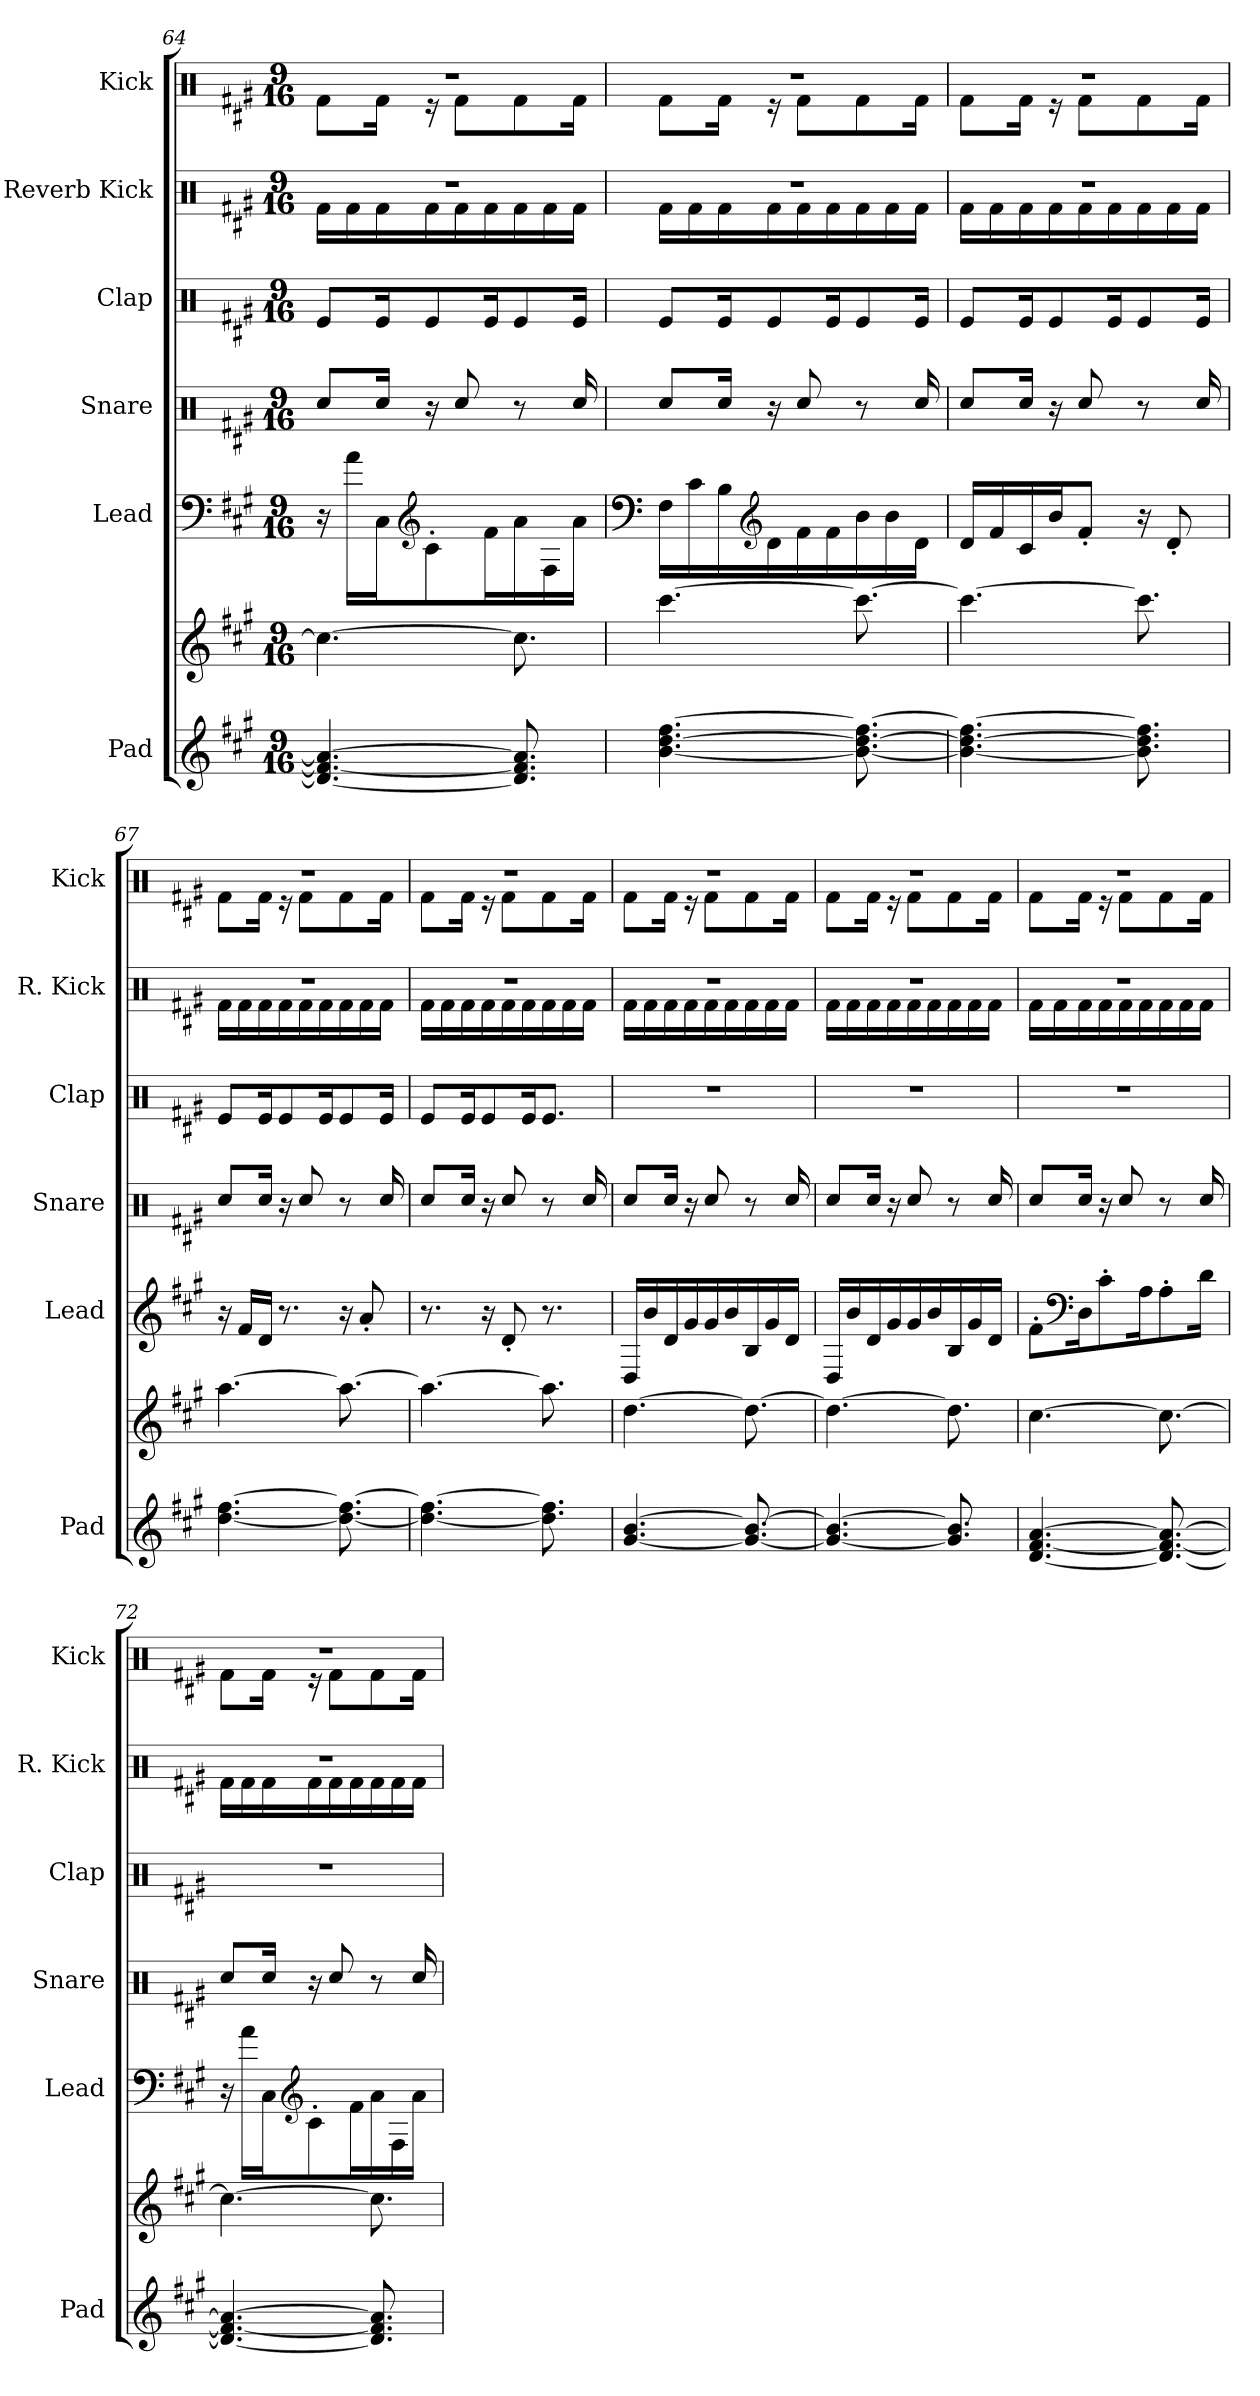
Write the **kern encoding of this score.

**kern	**kern	**kern	**kern	**kern	**kern	**kern
*part6	*part6	*part5	*part4	*part3	*part2	*part1
*staff7	*staff6	*staff5	*staff4	*staff3	*staff2	*staff1
*I"Pad	*	*I"Lead	*I"Snare	*I"Clap	*I"Reverb Kick	*I"Kick
*I'Pad	*	*I'Lead	*I'Snare	*I'Clap	*I'R. Kick	*I'Kick
*clefG2	*clefG2	*clefF4	*clefX	*clefX	*clefX	*clefX
*k[f#c#g#]	*k[f#c#g#]	*k[f#c#g#]	*k[f#c#g#]	*k[f#c#g#]	*k[f#c#g#]	*k[f#c#g#]
*M9/16	*M9/16	*M9/16	*M9/16	*M9/16	*M9/16	*M9/16
=64	=64	=64	=64	=64	=64	=64
*	*	*	*	*	*^	*^
4.d/_ 4.f#/_ 4.a/_	4.cc#\_	16r	8Rcc/L	8Re/L	16%9r	16Rf\LL	16%9r	8Rf\L
.	.	16a\LL	.	.	.	16Rf\	.	.
.	.	16C#\J	16Rcc/Jk	16Re/K	.	16Rf\	.	16Rf\Jk
*	*	*clefG2	*	*	*	*	*	*
.	.	8c#'\	16r	8Re/	.	16Rf\	.	16r
.	.	.	8Rcc/	.	.	16Rf\	.	8Rf\L
.	.	16f#\L	.	16Re/K	.	16Rf\	.	.
8.d/] 8.f#/] 8.a/]	8.cc#\]	16a\	8r	8Re/	.	16Rf\	.	8Rf\
.	.	16F#\	.	.	.	16Rf\	.	.
.	.	16a\JJ	16Rcc/	16Re/Jk	.	16Rf\JJ	.	16Rf\Jk
!!LO:LB:g=z	!!
=65	=65	=65	=65	=65	=65	=65	=65	=65
*	*	*clefF4	*	*	*	*	*	*
[4.b\ [4.dd\ [4.ff#\	[4.ccc#\	16F#\LL	8Rcc/L	8Re/L	16%9r	16Rf\LL	16%9r	8Rf\L
.	.	16c#\	.	.	.	16Rf\	.	.
.	.	16B\	16Rcc/Jk	16Re/K	.	16Rf\	.	16Rf\Jk
*	*	*clefG2	*	*	*	*	*	*
.	.	16d\	16r	8Re/	.	16Rf\	.	16r
.	.	16f#\	8Rcc/	.	.	16Rf\	.	8Rf\L
.	.	16f#\	.	16Re/K	.	16Rf\	.	.
8.b\_ 8.dd\_ 8.ff#\_	8.ccc#\_	16b\	8r	8Re/	.	16Rf\	.	8Rf\
.	.	16b\	.	.	.	16Rf\	.	.
.	.	16d\JJ	16Rcc/	16Re/Jk	.	16Rf\JJ	.	16Rf\Jk
=66	=66	=66	=66	=66	=66	=66	=66	=66
4.b\_ 4.dd\_ 4.ff#\_	4.ccc#\_	16d/LL	8Rcc/L	8Re/L	16%9r	16Rf\LL	16%9r	8Rf\L
.	.	16f#/	.	.	.	16Rf\	.	.
.	.	16c#/	16Rcc/Jk	16Re/K	.	16Rf\	.	16Rf\Jk
.	.	16b/J	16r	8Re/	.	16Rf\	.	16r
.	.	8f#'/J	8Rcc/	.	.	16Rf\	.	8Rf\L
.	.	.	.	16Re/K	.	16Rf\	.	.
8.b\] 8.dd\] 8.ff#\]	8.ccc#\]	16r	8r	8Re/	.	16Rf\	.	8Rf\
.	.	8d'/	.	.	.	16Rf\	.	.
.	.	.	16Rcc/	16Re/Jk	.	16Rf\JJ	.	16Rf\Jk
=67	=67	=67	=67	=67	=67	=67	=67	=67
[4.dd\ [4.ff#\	[4.aa\	16r	8Rcc/L	8Re/L	16%9r	16Rf\LL	16%9r	8Rf\L
.	.	16f#/LL	.	.	.	16Rf\	.	.
.	.	16d/JJ	16Rcc/Jk	16Re/K	.	16Rf\	.	16Rf\Jk
.	.	8.r	16r	8Re/	.	16Rf\	.	16r
.	.	.	8Rcc/	.	.	16Rf\	.	8Rf\L
.	.	.	.	16Re/K	.	16Rf\	.	.
8.dd\_ 8.ff#\_	8.aa\_	16r	8r	8Re/	.	16Rf\	.	8Rf\
.	.	8a'/	.	.	.	16Rf\	.	.
.	.	.	16Rcc/	16Re/Jk	.	16Rf\JJ	.	16Rf\Jk
=68	=68	=68	=68	=68	=68	=68	=68	=68
4.dd\_ 4.ff#\_	4.aa\_	8.r	8Rcc/L	8Re/L	16%9r	16Rf\LL	16%9r	8Rf\L
.	.	.	.	.	.	16Rf\	.	.
.	.	.	16Rcc/Jk	16Re/K	.	16Rf\	.	16Rf\Jk
.	.	16r	16r	8Re/	.	16Rf\	.	16r
.	.	8d'/	8Rcc/	.	.	16Rf\	.	8Rf\L
.	.	.	.	16Re/K	.	16Rf\	.	.
8.dd\] 8.ff#\]	8.aa\]	8.r	8r	8.Re/J	.	16Rf\	.	8Rf\
.	.	.	.	.	.	16Rf\	.	.
.	.	.	16Rcc/	.	.	16Rf\JJ	.	16Rf\Jk
!!LO:PB:g=z	!!
=69	=69	=69	=69	=69	=69	=69	=69	=69
[4.g#/ [4.b/	[4.dd\	16D/LL	8Rcc/L	16%9r	16%9r	16Rf\LL	16%9r	8Rf\L
.	.	16b/	.	.	.	16Rf\	.	.
.	.	16d/	16Rcc/Jk	.	.	16Rf\	.	16Rf\Jk
.	.	16g#/	16r	.	.	16Rf\	.	16r
.	.	16g#/	8Rcc/	.	.	16Rf\	.	8Rf\L
.	.	16b/	.	.	.	16Rf\	.	.
8.g#/_ 8.b/_	8.dd\_	16B/	8r	.	.	16Rf\	.	8Rf\
.	.	16g#/	.	.	.	16Rf\	.	.
.	.	16d/JJ	16Rcc/	.	.	16Rf\JJ	.	16Rf\Jk
=70	=70	=70	=70	=70	=70	=70	=70	=70
4.g#/_ 4.b/_	4.dd\_	16D/LL	8Rcc/L	16%9r	16%9r	16Rf\LL	16%9r	8Rf\L
.	.	16b/	.	.	.	16Rf\	.	.
.	.	16d/	16Rcc/Jk	.	.	16Rf\	.	16Rf\Jk
.	.	16g#/	16r	.	.	16Rf\	.	16r
.	.	16g#/	8Rcc/	.	.	16Rf\	.	8Rf\L
.	.	16b/	.	.	.	16Rf\	.	.
8.g#/] 8.b/]	8.dd\]	16B/	8r	.	.	16Rf\	.	8Rf\
.	.	16g#/	.	.	.	16Rf\	.	.
.	.	16d/JJ	16Rcc/	.	.	16Rf\JJ	.	16Rf\Jk
=71	=71	=71	=71	=71	=71	=71	=71	=71
[4.d/ [4.f#/ [4.a/	[4.cc#\	8f#'\L	8Rcc/L	16%9r	16%9r	16Rf\LL	16%9r	8Rf\L
.	.	.	.	.	.	16Rf\	.	.
*	*	*clefF4	*	*	*	*	*	*
.	.	16D\K	16Rcc/Jk	.	.	16Rf\	.	16Rf\Jk
.	.	8c#'\	16r	.	.	16Rf\	.	16r
.	.	.	8Rcc/	.	.	16Rf\	.	8Rf\L
.	.	16A\K	.	.	.	16Rf\	.	.
8.d/_ 8.f#/_ 8.a/_	8.cc#\_	8A'\	8r	.	.	16Rf\	.	8Rf\
.	.	.	.	.	.	16Rf\	.	.
.	.	16d\Jk	16Rcc/	.	.	16Rf\JJ	.	16Rf\Jk
=72	=72	=72	=72	=72	=72	=72	=72	=72
4.d/_ 4.f#/_ 4.a/_	4.cc#\_	16r	8Rcc/L	16%9r	16%9r	16Rf\LL	16%9r	8Rf\L
.	.	16a\LL	.	.	.	16Rf\	.	.
.	.	16C#\J	16Rcc/Jk	.	.	16Rf\	.	16Rf\Jk
*	*	*clefG2	*	*	*	*	*	*
.	.	8c#'\	16r	.	.	16Rf\	.	16r
.	.	.	8Rcc/	.	.	16Rf\	.	8Rf\L
.	.	16f#\L	.	.	.	16Rf\	.	.
8.d/] 8.f#/] 8.a/]	8.cc#\]	16a\	8r	.	.	16Rf\	.	8Rf\
.	.	16F#\	.	.	.	16Rf\	.	.
.	.	16a\JJ	16Rcc/	.	.	16Rf\JJ	.	16Rf\Jk
*	*	*	*	*	*v	*v	*	*
*	*	*	*	*	*	*v	*v
=	=	=	=	=	=	=
*-	*-	*-	*-	*-	*-	*-
